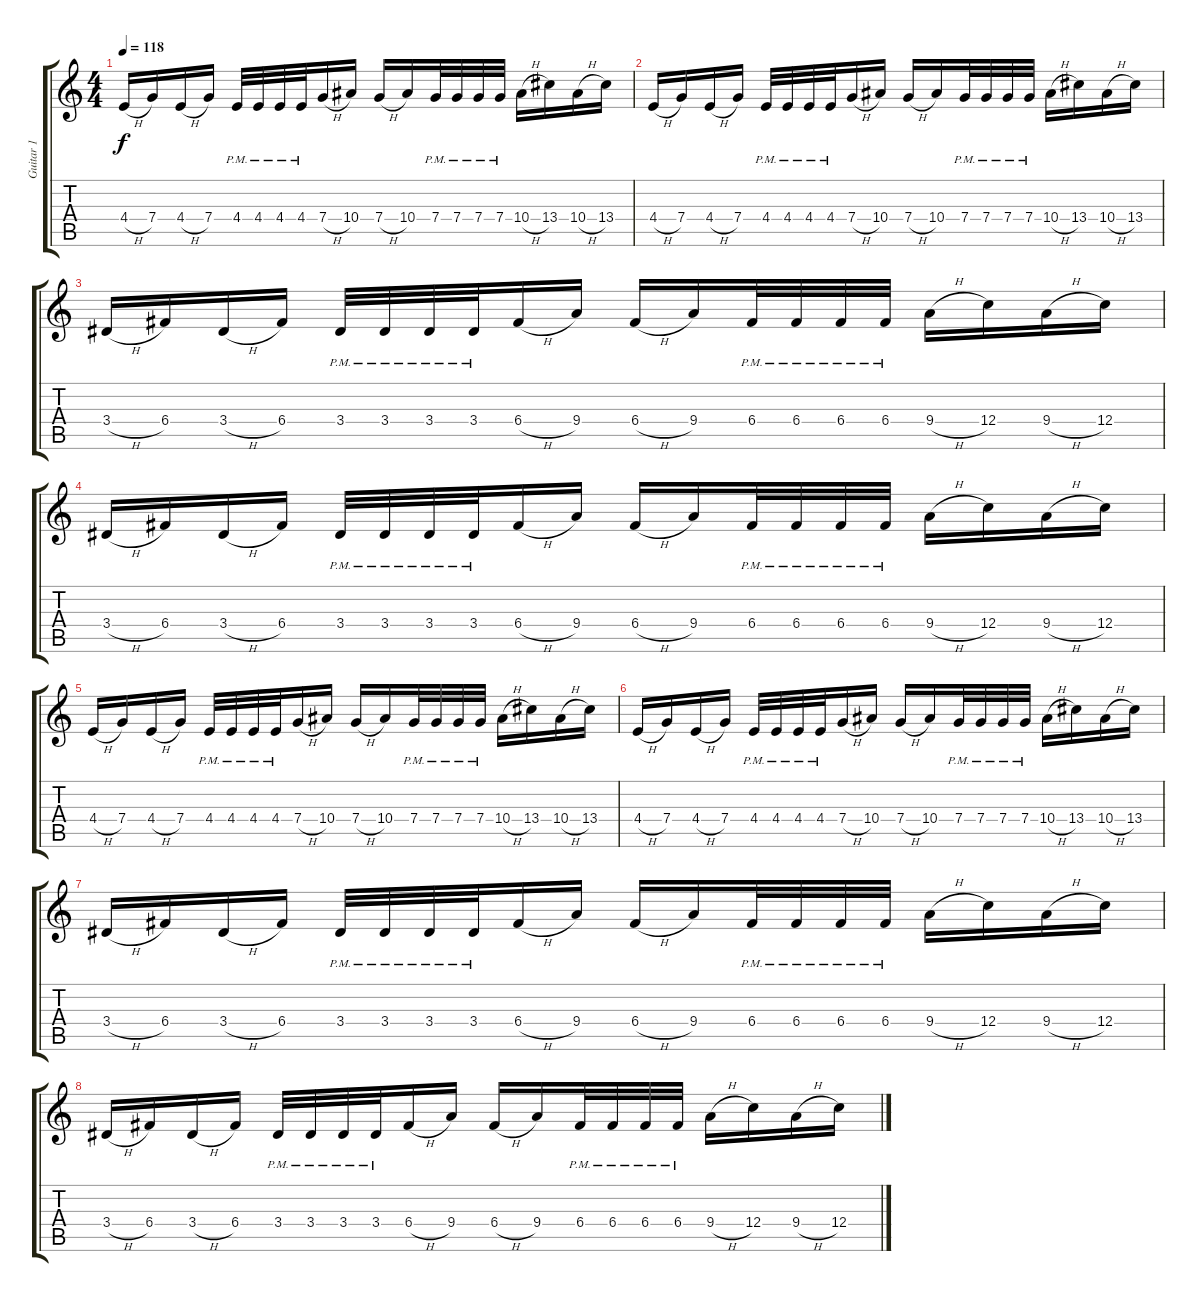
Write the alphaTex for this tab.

\track ("Guitar 1" "Guitar 1") {instrument distortionguitar}
\staff {score tabs}
\tuning (D4 A3 F3 C3 G2 C2) {hide}
\ts (4 4)
\tempo 118
\clef g2
\ks c
4.4{h}.16{dy f} 7.4.16 4.4{h}.16 7.4.16 4.4{pm}.32 4.4{pm}.32 4.4{pm}.32 4.4{pm}.32 7.4{h}.16 10.4.16 7.4{h}.16 10.4.16 7.4{pm}.32 7.4{pm}.32 7.4{pm}.32 7.4{pm}.32 10.4{h}.16 13.4.16 10.4{h}.16 13.4.16 |
4.4{h}.16 7.4.16 4.4{h}.16 7.4.16 4.4{pm}.32 4.4{pm}.32 4.4{pm}.32 4.4{pm}.32 7.4{h}.16 10.4.16 7.4{h}.16 10.4.16 7.4{pm}.32 7.4{pm}.32 7.4{pm}.32 7.4{pm}.32 10.4{h}.16 13.4.16 10.4{h}.16 13.4.16 |
3.4{h}.16 6.4.16 3.4{h}.16 6.4.16 3.4{pm}.32 3.4{pm}.32 3.4{pm}.32 3.4{pm}.32 6.4{h}.16 9.4.16 6.4{h}.16 9.4.16 6.4{pm}.32 6.4{pm}.32 6.4{pm}.32 6.4{pm}.32 9.4{h}.16 12.4.16 9.4{h}.16 12.4.16 |
3.4{h}.16 6.4.16 3.4{h}.16 6.4.16 3.4{pm}.32 3.4{pm}.32 3.4{pm}.32 3.4{pm}.32 6.4{h}.16 9.4.16 6.4{h}.16 9.4.16 6.4{pm}.32 6.4{pm}.32 6.4{pm}.32 6.4{pm}.32 9.4{h}.16 12.4.16 9.4{h}.16 12.4.16 |
4.4{h}.16 7.4.16 4.4{h}.16 7.4.16 4.4{pm}.32 4.4{pm}.32 4.4{pm}.32 4.4{pm}.32 7.4{h}.16 10.4.16 7.4{h}.16 10.4.16 7.4{pm}.32 7.4{pm}.32 7.4{pm}.32 7.4{pm}.32 10.4{h}.16 13.4.16 10.4{h}.16 13.4.16 |
4.4{h}.16 7.4.16 4.4{h}.16 7.4.16 4.4{pm}.32 4.4{pm}.32 4.4{pm}.32 4.4{pm}.32 7.4{h}.16 10.4.16 7.4{h}.16 10.4.16 7.4{pm}.32 7.4{pm}.32 7.4{pm}.32 7.4{pm}.32 10.4{h}.16 13.4.16 10.4{h}.16 13.4.16 |
3.4{h}.16 6.4.16 3.4{h}.16 6.4.16 3.4{pm}.32 3.4{pm}.32 3.4{pm}.32 3.4{pm}.32 6.4{h}.16 9.4.16 6.4{h}.16 9.4.16 6.4{pm}.32 6.4{pm}.32 6.4{pm}.32 6.4{pm}.32 9.4{h}.16 12.4.16 9.4{h}.16 12.4.16 |
3.4{h}.16 6.4.16 3.4{h}.16 6.4.16 3.4{pm}.32 3.4{pm}.32 3.4{pm}.32 3.4{pm}.32 6.4{h}.16 9.4.16 6.4{h}.16 9.4.16 6.4{pm}.32 6.4{pm}.32 6.4{pm}.32 6.4{pm}.32 9.4{h}.16 12.4.16 9.4{h}.16 12.4.16
